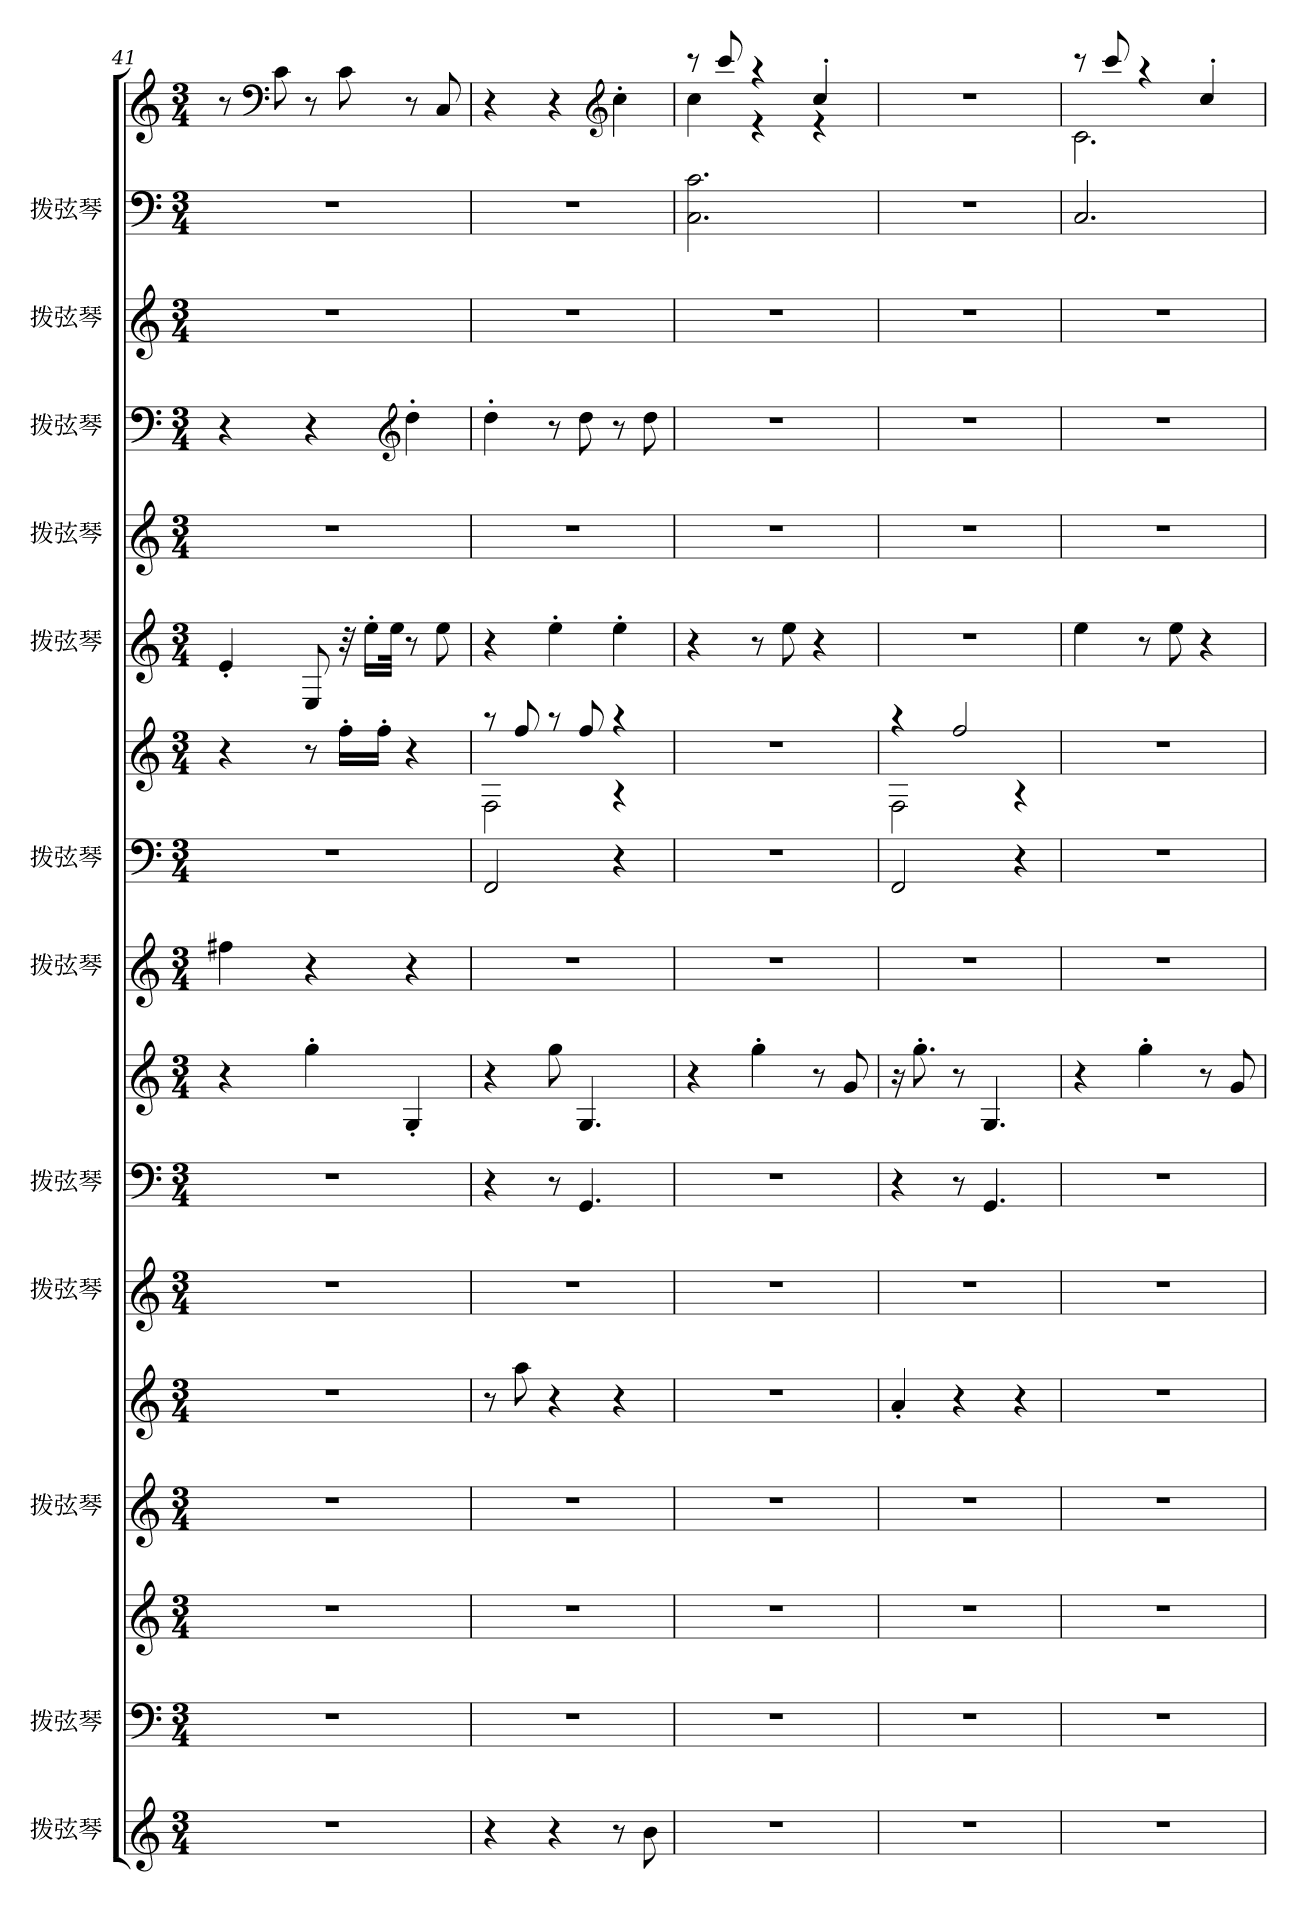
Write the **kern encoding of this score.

**kern	**kern	**kern	**kern	**kern	**kern	**kern	**kern	**kern	**kern	**kern	**kern	**kern	**kern	**kern	**kern	**kern
*part12	*part11	*part11	*part10	*part10	*part9	*part8	*part8	*part7	*part6	*part6	*part5	*part4	*part3	*part2	*part1	*part1
*staff17	*staff16	*staff15	*staff14	*staff13	*staff12	*staff11	*staff10	*staff9	*staff8	*staff7	*staff6	*staff5	*staff4	*staff3	*staff2	*staff1
*I"拨弦琴	*I"拨弦琴	*	*I"拨弦琴	*	*I"拨弦琴	*I"拨弦琴	*	*I"拨弦琴	*I"拨弦琴	*	*I"拨弦琴	*I"拨弦琴	*I"拨弦琴	*I"拨弦琴	*I"拨弦琴	*
*clefG2	*clefF4	*clefG2	*clefG2	*clefG2	*clefG2	*clefF4	*clefG2	*clefG2	*clefF4	*clefG2	*clefG2	*clefG2	*clefF4	*clefG2	*clefF4	*clefG2
*k[]	*k[]	*k[]	*k[]	*k[]	*k[]	*k[]	*k[]	*k[]	*k[]	*k[]	*k[]	*k[]	*k[]	*k[]	*k[]	*k[]
*M3/4	*M3/4	*M3/4	*M3/4	*M3/4	*M3/4	*M3/4	*M3/4	*M3/4	*M3/4	*M3/4	*M3/4	*M3/4	*M3/4	*M3/4	*M3/4	*M3/4
=41	=41	=41	=41	=41	=41	=41	=41	=41	=41	=41	=41	=41	=41	=41	=41	=41
2.r	2.r	2.r	2.r	2.r	2.r	2.r	4r	4ff#X\	2.r	4r	4e'/	2.r	4r	2.r	2.r	8r
*	*	*	*	*	*	*	*	*	*	*	*	*	*	*	*	*clefF4
.	.	.	.	.	.	.	.	.	.	.	.	.	.	.	.	8c\
.	.	.	.	.	.	.	4gg'\	4r	.	8r	8E/	.	4r	.	.	8r
.	.	.	.	.	.	.	.	.	.	16ff'\LL	32r	.	.	.	.	8c\
.	.	.	.	.	.	.	.	.	.	.	16ee'\LL	.	.	.	.	.
.	.	.	.	.	.	.	.	.	.	16ff'\JJ	.	.	.	.	.	.
.	.	.	.	.	.	.	.	.	.	.	32ee\JJk	.	.	.	.	.
*	*	*	*	*	*	*	*	*	*	*	*	*	*clefG2	*	*	*
.	.	.	.	.	.	.	4G'/	4r	.	4r	8r	.	4dd'\	.	.	8r
.	.	.	.	.	.	.	.	.	.	.	8ee\	.	.	.	.	8C/
!!LO:PB:g=z
=42	=42	=42	=42	=42	=42	=42	=42	=42	=42	=42	=42	=42	=42	=42	=42	=42
*	*	*	*	*	*	*	*	*	*	*^	*	*	*	*	*	*
4r	2.r	2.r	2.r	8r	2.r	4r	4r	2.r	2FF/	8r	2F\	4r	2.r	4dd'\	2.r	2.r	4r
.	.	.	.	8aa\	.	.	.	.	.	8ff/	.	.	.	.	.	.	.
4r	.	.	.	4r	.	8r	8gg\	.	.	8r	.	4ee'\	.	8r	.	.	4r
.	.	.	.	.	.	4.GG/	4.G/	.	.	8ff/	.	.	.	8dd\	.	.	.
*	*	*	*	*	*	*	*	*	*	*	*	*	*	*	*	*	*clefG2
8r	.	.	.	4r	.	.	.	.	4r	4r	4r	4ee'\	.	8r	.	.	4cc'\
8b\	.	.	.	.	.	.	.	.	.	.	.	.	.	8dd\	.	.	.
*	*	*	*	*	*	*	*	*	*	*v	*v	*	*	*	*	*	*
=43	=43	=43	=43	=43	=43	=43	=43	=43	=43	=43	=43	=43	=43	=43	=43	=43
*	*	*	*	*	*	*	*	*	*	*	*	*	*	*	*	*^
2.r	2.r	2.r	2.r	2.r	2.r	2.r	4r	2.r	2.r	2.r	4r	2.r	2.r	2.r	2.C\ 2.c\	8r	4cc\
.	.	.	.	.	.	.	.	.	.	.	.	.	.	.	.	8ccc/	.
.	.	.	.	.	.	.	4gg'\	.	.	.	8r	.	.	.	.	4r	4r
.	.	.	.	.	.	.	.	.	.	.	8ee\	.	.	.	.	.	.
.	.	.	.	.	.	.	8r	.	.	.	4r	.	.	.	.	4cc'/	4r
.	.	.	.	.	.	.	8g/	.	.	.	.	.	.	.	.	.	.
*	*	*	*	*	*	*	*	*	*	*	*	*	*	*	*	*v	*v
=44	=44	=44	=44	=44	=44	=44	=44	=44	=44	=44	=44	=44	=44	=44	=44	=44
*	*	*	*	*	*	*	*	*	*	*^	*	*	*	*	*	*
2.r	2.r	2.r	2.r	4a'/	2.r	4r	16r	2.r	2FF/	4r	2F\	2.r	2.r	2.r	2.r	2.r	2.r
.	.	.	.	.	.	.	8.gg'\	.	.	.	.	.	.	.	.	.	.
.	.	.	.	4r	.	8r	8r	.	.	2ff/	.	.	.	.	.	.	.
.	.	.	.	.	.	4.GG/	4.G/	.	.	.	.	.	.	.	.	.	.
.	.	.	.	4r	.	.	.	.	4r	.	4r	.	.	.	.	.	.
*	*	*	*	*	*	*	*	*	*	*v	*v	*	*	*	*	*	*
=45	=45	=45	=45	=45	=45	=45	=45	=45	=45	=45	=45	=45	=45	=45	=45	=45
*	*	*	*	*	*	*	*	*	*	*	*	*	*	*	*	*^
2.r	2.r	2.r	2.r	2.r	2.r	2.r	4r	2.r	2.r	2.r	4ee\	2.r	2.r	2.r	2.C/	8r	2.c\
.	.	.	.	.	.	.	.	.	.	.	.	.	.	.	.	8ccc/	.
.	.	.	.	.	.	.	4gg'\	.	.	.	8r	.	.	.	.	4r	.
.	.	.	.	.	.	.	.	.	.	.	8ee\	.	.	.	.	.	.
.	.	.	.	.	.	.	8r	.	.	.	4r	.	.	.	.	4cc'/	.
.	.	.	.	.	.	.	8g/	.	.	.	.	.	.	.	.	.	.
*	*	*	*	*	*	*	*	*	*	*	*	*	*	*	*	*v	*v
=	=	=	=	=	=	=	=	=	=	=	=	=	=	=	=	=
*-	*-	*-	*-	*-	*-	*-	*-	*-	*-	*-	*-	*-	*-	*-	*-	*-
